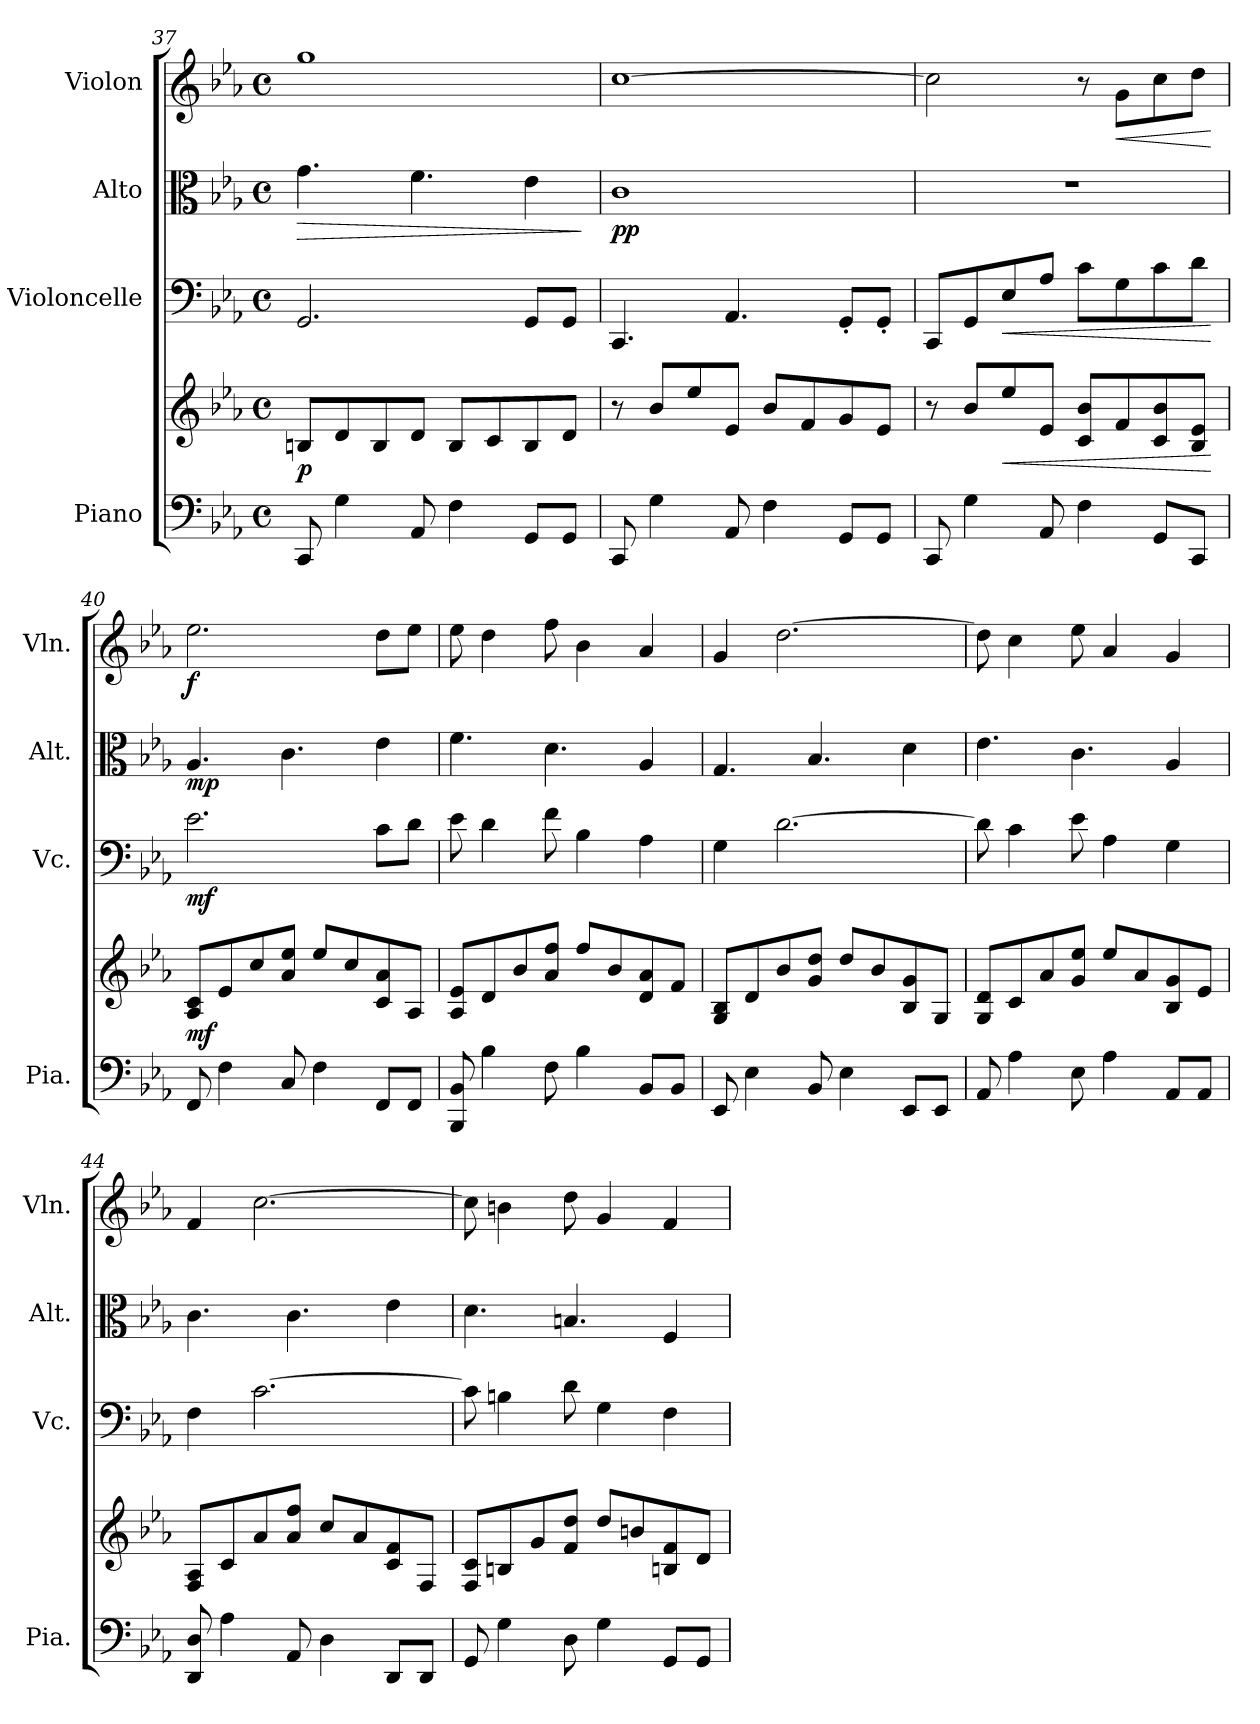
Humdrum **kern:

**kern	**kern	**dynam	**kern	**dynam	**kern	**dynam	**kern	**dynam
*part4	*part4	*part4	*part3	*part3	*part2	*part2	*part1	*part1
*staff5	*staff4	*staff4/5	*staff3	*staff3	*staff2	*staff2	*staff1	*staff1
*I"Piano	*	*	*I"Violoncelle	*	*I"Alto	*	*I"Violon	*
*I'Pia.	*	*	*I'Vc.	*	*I'Alt.	*	*I'Vln.	*
*clefF4	*clefG2	*	*clefF4	*	*clefC3	*	*clefG2	*
*k[b-e-a-]	*k[b-e-a-]	*	*k[b-e-a-]	*	*k[b-e-a-]	*	*k[b-e-a-]	*
*M4/4	*M4/4	*	*M4/4	*	*M4/4	*	*M4/4	*
*met(c)	*met(c)	*	*met(c)	*	*met(c)	*	*met(c)	*
=37	=37	=37	=37	=37	=37	=37	=37	=37
!	!	!LO:DY:b	!	!	!	!LO:HP:b	!	!
8CC/	8Bn/L	p	2.GG/	.	4.g\	>	1gg	.
4G\	8d/	.	.	.	.	.	.	.
.	8B/	.	.	.	.	.	.	.
8AA-/	8d/J	.	.	.	4.f\	.	.	.
4F\	8B/L	.	.	.	.	.	.	.
.	8c/	.	.	.	.	.	.	.
8GG/L	8B/	.	8GG/L	.	4e-\	.	.	.
8GG/J	8d/J	.	8GG/J	.	.	.	.	.
.	.	.	.	.	.	]	.	.
=38	=38	=38	=38	=38	=38	=38	=38	=38
!	!	!	!	!	!	!LO:DY:b	!	!
8CC/	8r	.	4.CC/	.	1c	pp	[1cc	.
4G\	8b-/L	.	.	.	.	.	.	.
.	8ee-/	.	.	.	.	.	.	.
8AA-/	8e-/J	.	4.AA-/	.	.	.	.	.
4F\	8b-/L	.	.	.	.	.	.	.
.	8f/	.	.	.	.	.	.	.
8GG/L	8g/	.	8GG'/L	.	.	.	.	.
8GG/J	8e-/J	.	8GG'/J	.	.	.	.	.
!!LO:PB:g=z
=39	=39	=39	=39	=39	=39	=39	=39	=39
8CC/	8r	.	8CC/L	.	1r	.	2cc\]	.
4G\	8b-/L	.	8GG/	.	.	.	.	.
!	!	!LO:HP:b	!	!LO:HP:b	!	!	!	!
.	8ee-/	<	8E-/	<	.	.	.	.
8AA-/	8e-/J	.	8A-/J	.	.	.	.	.
4F\	8c/ 8b-/L	.	8c\L	.	.	.	8r	.
!	!	!	!	!	!	!	!	!LO:HP:b
.	8f/	.	8G\	.	.	.	8g\L	<
8GG/L	8c/ 8b-/	.	8c\	.	.	.	8cc\	.
8CC/J	8B-/ 8e-/J	.	8d\J	.	.	.	8dd\J	.
.	.	[	.	[	.	.	.	[
=40	=40	=40	=40	=40	=40	=40	=40	=40
!	!	!LO:DY:b	!	!LO:DY:b	!	!LO:DY:b	!	!LO:DY:b
8FF/	8A-/ 8c/L	mf	2.e-\	mf	4.A-/	mp	2.ee-\	f
4F\	8e-/	.	.	.	.	.	.	.
.	8cc/	.	.	.	.	.	.	.
8C/	8a-/ 8ee-/J	.	.	.	4.c\	.	.	.
4F\	8ee-/L	.	.	.	.	.	.	.
.	8cc/	.	.	.	.	.	.	.
8FF/L	8c/ 8a-/	.	8c\L	.	4e-\	.	8dd\L	.
8FF/J	8A-/J	.	8d\J	.	.	.	8ee-\J	.
=41	=41	=41	=41	=41	=41	=41	=41	=41
8BBB-/ 8BB-/	8A-/ 8e-/L	.	8e-\	.	4.f\	.	8ee-\	.
4B-\	8d/	.	4d\	.	.	.	4dd\	.
.	8b-/	.	.	.	.	.	.	.
8F\	8a-/ 8ff/J	.	8f\	.	4.d\	.	8ff\	.
4B-\	8ff/L	.	4B-\	.	.	.	4b-\	.
.	8b-/	.	.	.	.	.	.	.
8BB-/L	8d/ 8a-/	.	4A-\	.	4A-/	.	4a-/	.
8BB-/J	8f/J	.	.	.	.	.	.	.
=42	=42	=42	=42	=42	=42	=42	=42	=42
8EE-/	8G/ 8B-/L	.	4G\	.	4.G/	.	4g/	.
4E-\	8d/	.	.	.	.	.	.	.
.	8b-/	.	[2.d\	.	.	.	[2.dd\	.
8BB-/	8g/ 8dd/J	.	.	.	4.B-/	.	.	.
4E-\	8dd/L	.	.	.	.	.	.	.
.	8b-/	.	.	.	.	.	.	.
8EE-/L	8B-/ 8g/	.	.	.	4d\	.	.	.
8EE-/J	8G/J	.	.	.	.	.	.	.
!!LO:LB:g=z
=43	=43	=43	=43	=43	=43	=43	=43	=43
8AA-/	8G/ 8d/L	.	8d\]	.	4.e-\	.	8dd\]	.
4A-\	8c/	.	4c\	.	.	.	4cc\	.
.	8a-/	.	.	.	.	.	.	.
8E-\	8g/ 8ee-/J	.	8e-\	.	4.c\	.	8ee-\	.
4A-\	8ee-/L	.	4A-\	.	.	.	4a-/	.
.	8a-/	.	.	.	.	.	.	.
8AA-/L	8B-/ 8g/	.	4G\	.	4A-/	.	4g/	.
8AA-/J	8e-/J	.	.	.	.	.	.	.
=44	=44	=44	=44	=44	=44	=44	=44	=44
8DD/ 8D/	8F/ 8A-/L	.	4F\	.	4.c\	.	4f/	.
4A-\	8c/	.	.	.	.	.	.	.
.	8a-/	.	[2.c\	.	.	.	[2.cc\	.
8AA-/	8a-/ 8ff/J	.	.	.	4.c\	.	.	.
4D\	8cc/L	.	.	.	.	.	.	.
.	8a-/	.	.	.	.	.	.	.
8DD/L	8c/ 8f/	.	.	.	4e-\	.	.	.
8DD/J	8F/J	.	.	.	.	.	.	.
=45	=45	=45	=45	=45	=45	=45	=45	=45
8GG/	8F/ 8c/L	.	8c\]	.	4.d\	.	8cc\]	.
4G\	8Bn/	.	4Bn\	.	.	.	4bn\	.
.	8g/	.	.	.	.	.	.	.
8D\	8f/ 8dd/J	.	8d\	.	4.Bn/	.	8dd\	.
4G\	8dd/L	.	4G\	.	.	.	4g/	.
.	8bn/	.	.	.	.	.	.	.
8GG/L	8Bn/ 8f/	.	4F\	.	4F/	.	4f/	.
8GG/J	8d/J	.	.	.	.	.	.	.
=	=	=	=	=	=	=	=	=
*-	*-	*-	*-	*-	*-	*-	*-	*-
